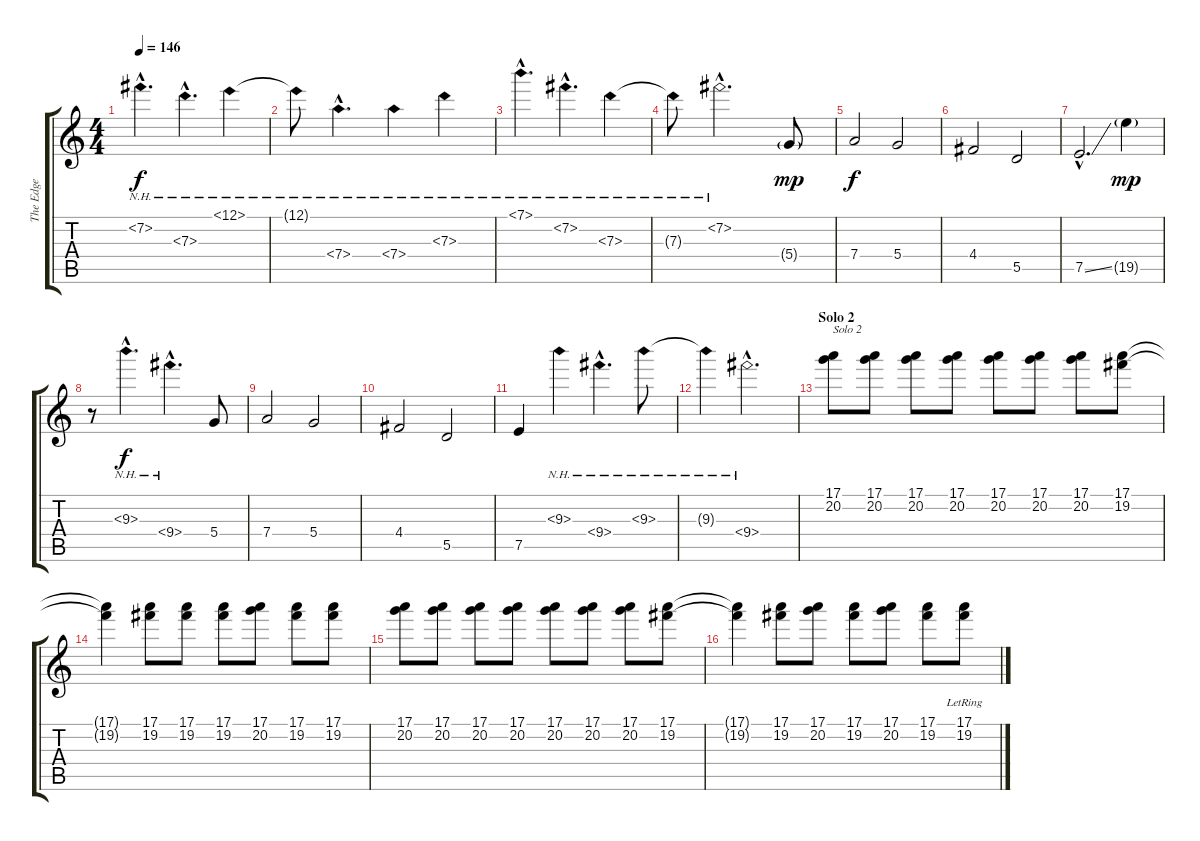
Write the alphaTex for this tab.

\track ("The Edge" "The Edge") {instrument distortionguitar}
\staff {score tabs}
\tuning (E4 B3 G3 D3 A2 E2) {hide}
\ts (4 4)
\tempo 146
\clef g2
\ks c
7.2{nh hac}.4{d dy f} 7.3{nh hac}.4{d} 12.1{nh}.4 |
12.1{nh t}.8 7.4{nh hac}.4{d} 7.4{nh}.4 7.3{nh}.4 |
7.1{nh hac}.4{d} 7.2{nh hac}.4{d} 7.3{nh}.4 |
7.3{nh t}.8 7.2{nh hac}.2{d} 5.4{g}.8{dy mp} |
7.4.2{dy f} 5.4.2 |
4.4.2 5.5.2 |
7.5{ss hac}.2{d} 19.5{g}.4{dy mp} |
r.8 9.3{nh hac}.4{d dy f} 9.4{nh hac}.4{d} 5.4.8 |
7.4.2 5.4.2 |
4.4.2 5.5.2 |
7.5.4 9.3{nh}.4 9.4{nh hac}.4{d} 9.3{nh}.8 |
9.3{nh t}.4 9.4{nh hac}.2{d} |
\section ("" "Solo 2")
(17.1 20.2).8{txt "Solo 2"} (17.1 20.2).8 (17.1 20.2).8 (17.1 20.2).8 (17.1 20.2).8 (17.1 20.2).8 (17.1 20.2).8 (17.1 19.2).8 |
(17.1{t} 19.2{t}).4 (17.1 19.2).8 (17.1 19.2).8 (17.1 19.2).8 (17.1 20.2).8 (17.1 19.2).8 (17.1 19.2).8 |
(17.1 20.2).8 (17.1 20.2).8 (17.1 20.2).8 (17.1 20.2).8 (17.1 20.2).8 (17.1 20.2).8 (17.1 20.2).8 (17.1 19.2).8 |
(17.1{t} 19.2{t}).4 (17.1 19.2).8 (17.1 20.2).8 (17.1 19.2).8 (17.1 20.2).8 (17.1 19.2).8 (17.1{lr} 19.2{lr}).8
